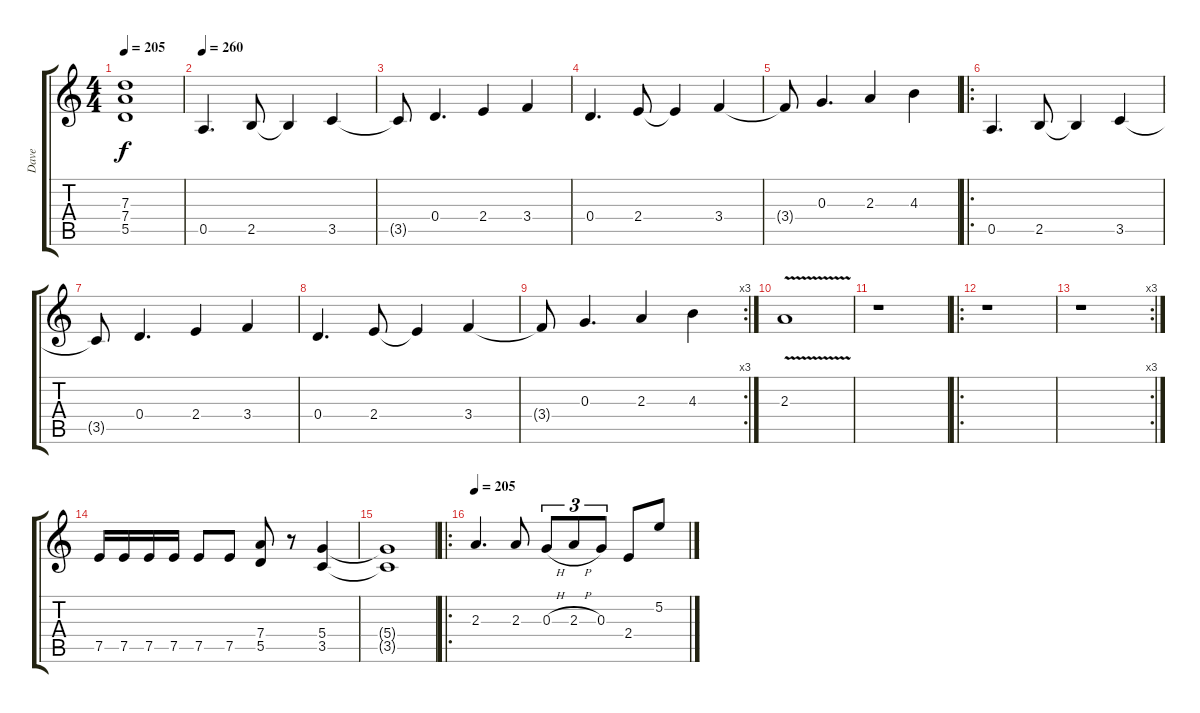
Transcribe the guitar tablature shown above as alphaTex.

\track ("Dave" "Dave") {instrument distortionguitar}
\staff {score tabs}
\tuning (E4 B3 G3 D3 A2 E2) {hide}
\ts (4 4)
\tempo 205
\clef g2
\ks c
(7.3 7.4 5.5).1{dy f} |
\tempo 260
0.5.4{d} 2.5.8 2.5{t}.4 3.5.4 |
3.5{t}.8 0.4.4{d} 2.4.4 3.4.4 |
0.4.4{d} 2.4.8 2.4{t}.4 3.4.4 |
3.4{t}.8 0.3.4{d} 2.3.4 4.3.4 |
\ro
0.5.4{d} 2.5.8 2.5{t}.4 3.5.4 |
3.5{t}.8 0.4.4{d} 2.4.4 3.4.4 |
0.4.4{d} 2.4.8 2.4{t}.4 3.4.4 |
\rc 3
3.4{t}.8 0.3.4{d} 2.3.4 4.3.4 |
2.3{v}.1 |
r.1 |
\ro
r.1 |
\rc 3
r.1 |
7.5.16 7.5.16 7.5.16 7.5.16 7.5.8 7.5.8 (7.4 5.5).8 r.8 (5.4 3.5).4 |
(5.4{t} 3.5{t}).1 |
\ro
\tempo 205
2.3.4{d} 2.3.8 0.3{h}.8{tu (3 2)} 2.3{h}.8{tu (3 2)} 0.3.8{tu (3 2)} 2.4.8 5.2.8
